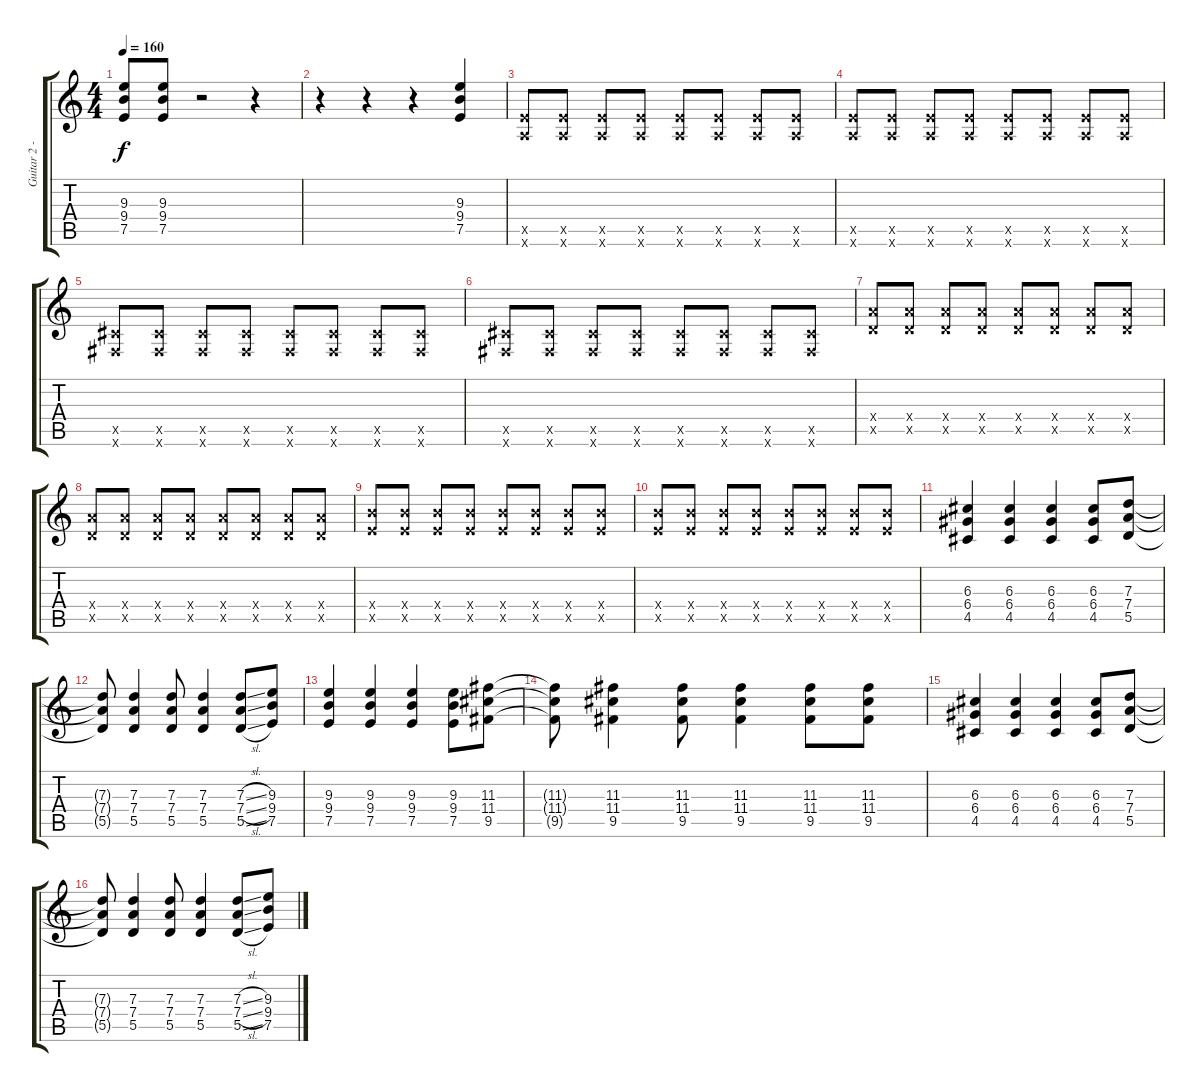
\track ("Guitar 2 - Raka" "Guitar 2 -") {instrument overdrivenguitar}
\staff {score tabs}
\tuning (E4 B3 G3 D3 A2 E2) {hide}
\ts (4 4)
\tempo 160
\clef g2
\ks c
(9.3 9.4 7.5).8{dy f} (9.3 9.4 7.5).8 r.2 r.4 |
r.4 r.4 r.4 (9.3 9.4 7.5).4 |
(7.5{x} 5.6{x}).8 (7.5{x} 5.6{x}).8 (7.5{x} 5.6{x}).8 (7.5{x} 5.6{x}).8 (7.5{x} 5.6{x}).8 (7.5{x} 5.6{x}).8 (7.5{x} 5.6{x}).8 (7.5{x} 5.6{x}).8 |
(7.5{x} 5.6{x}).8 (7.5{x} 5.6{x}).8 (7.5{x} 5.6{x}).8 (7.5{x} 5.6{x}).8 (7.5{x} 5.6{x}).8 (7.5{x} 5.6{x}).8 (7.5{x} 5.6{x}).8 (7.5{x} 5.6{x}).8 |
(4.5{x} 2.6{x}).8 (4.5{x} 2.6{x}).8 (4.5{x} 2.6{x}).8 (4.5{x} 2.6{x}).8 (4.5{x} 2.6{x}).8 (4.5{x} 2.6{x}).8 (4.5{x} 2.6{x}).8 (4.5{x} 2.6{x}).8 |
(4.5{x} 2.6{x}).8 (4.5{x} 2.6{x}).8 (4.5{x} 2.6{x}).8 (4.5{x} 2.6{x}).8 (4.5{x} 2.6{x}).8 (4.5{x} 2.6{x}).8 (4.5{x} 2.6{x}).8 (4.5{x} 2.6{x}).8 |
(7.4{x} 5.5{x}).8 (7.4{x} 5.5{x}).8 (7.4{x} 5.5{x}).8 (7.4{x} 5.5{x}).8 (7.4{x} 5.5{x}).8 (7.4{x} 5.5{x}).8 (7.4{x} 5.5{x}).8 (7.4{x} 5.5{x}).8 |
(7.4{x} 5.5{x}).8 (7.4{x} 5.5{x}).8 (7.4{x} 5.5{x}).8 (7.4{x} 5.5{x}).8 (7.4{x} 5.5{x}).8 (7.4{x} 5.5{x}).8 (7.4{x} 5.5{x}).8 (7.4{x} 5.5{x}).8 |
(9.4{x} 7.5{x}).8 (9.4{x} 7.5{x}).8 (9.4{x} 7.5{x}).8 (9.4{x} 7.5{x}).8 (9.4{x} 7.5{x}).8 (9.4{x} 7.5{x}).8 (9.4{x} 7.5{x}).8 (9.4{x} 7.5{x}).8 |
(9.4{x} 7.5{x}).8 (9.4{x} 7.5{x}).8 (9.4{x} 7.5{x}).8 (9.4{x} 7.5{x}).8 (9.4{x} 7.5{x}).8 (9.4{x} 7.5{x}).8 (9.4{x} 7.5{x}).8 (9.4{x} 7.5{x}).8 |
(6.3 6.4 4.5).4 (6.3 6.4 4.5).4 (6.3 6.4 4.5).4 (6.3 6.4 4.5).8 (7.3 7.4 5.5).8 |
(7.3{t} 7.4{t} 5.5{t}).8 (7.3 7.4 5.5).4 (7.3 7.4 5.5).8 (7.3 7.4 5.5).4 (7.3{sl} 7.4{sl} 5.5{sl}).8 (9.3 9.4 7.5).8 |
(9.3 9.4 7.5).4 (9.3 9.4 7.5).4 (9.3 9.4 7.5).4 (9.3 9.4 7.5).8 (11.3 11.4 9.5).8 |
(11.3{t} 11.4{t} 9.5{t}).8 (11.3 11.4 9.5).4 (11.3 11.4 9.5).8 (11.3 11.4 9.5).4 (11.3 11.4 9.5).8 (11.3 11.4 9.5).8 |
(6.3 6.4 4.5).4 (6.3 6.4 4.5).4 (6.3 6.4 4.5).4 (6.3 6.4 4.5).8 (7.3 7.4 5.5).8 |
(7.3{t} 7.4{t} 5.5{t}).8 (7.3 7.4 5.5).4 (7.3 7.4 5.5).8 (7.3 7.4 5.5).4 (7.3{sl} 7.4{sl} 5.5{sl}).8 (9.3 9.4 7.5).8
